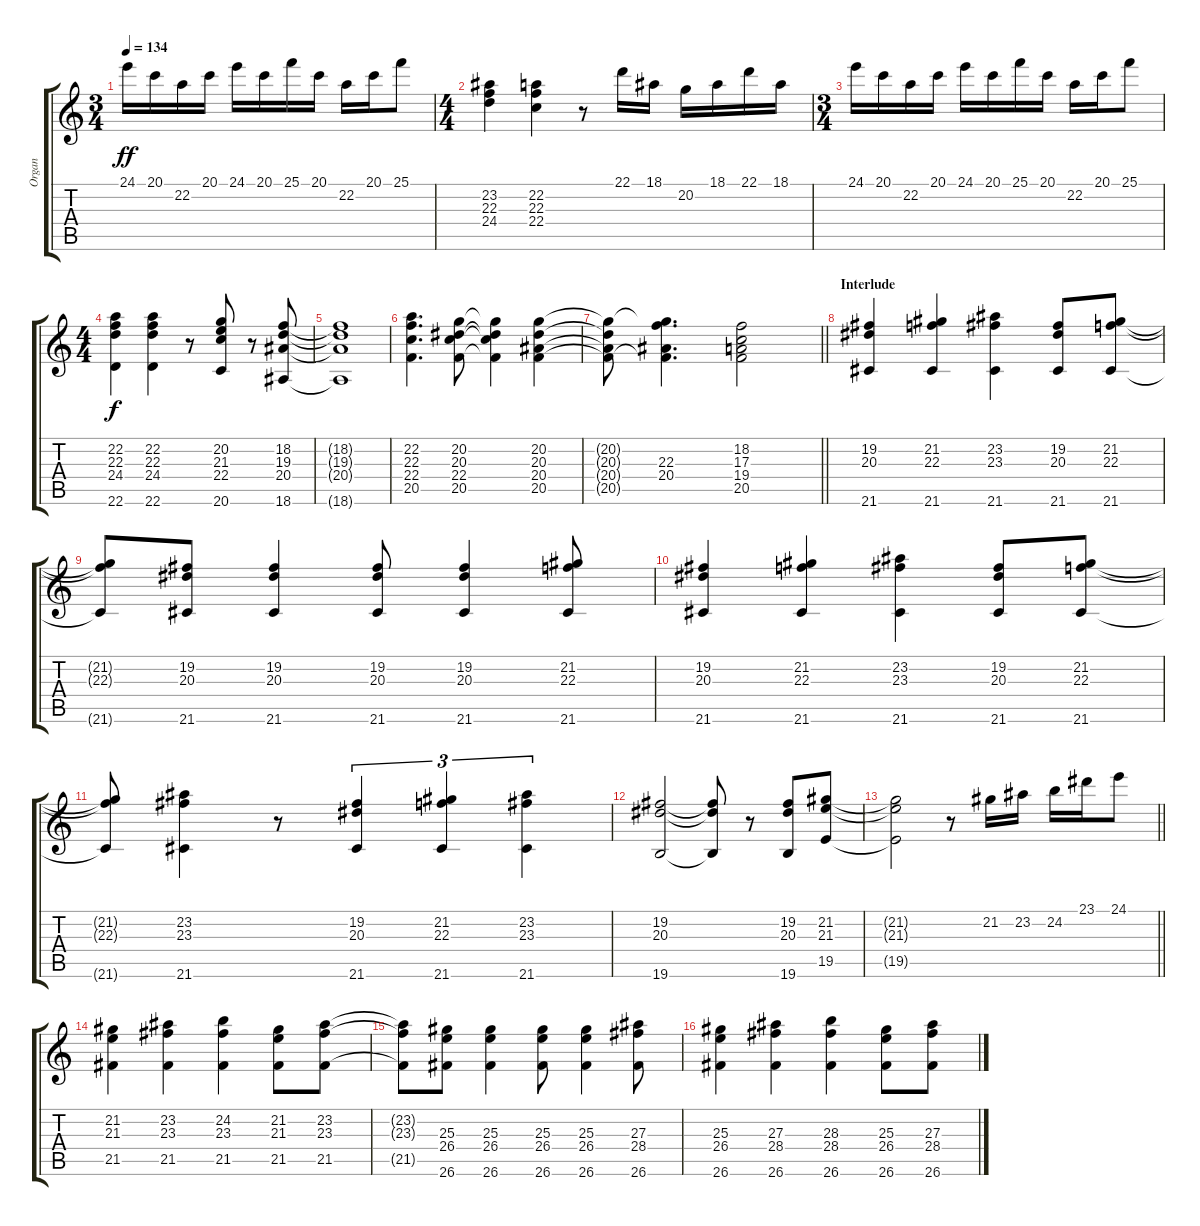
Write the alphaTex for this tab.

\track ("Organ" "Organ") {instrument rockorgan}
\staff {score tabs}
\tuning (E4 B3 G3 D3 A2 E2) {hide}
\ts (3 4)
\tempo 134
\clef g2
\ks c
24.1.16{dy ff} 20.1.16 22.2.16 20.1.16 24.1.16 20.1.16 25.1.16 20.1.16 22.2.16 20.1.16 25.1.8 |
\ts (4 4)
(23.2 22.3 24.4).4 (22.2 22.3 22.4).4 r.8 22.1.16 18.1.16 20.2.16 18.1.16 22.1.16 18.1.16 |
\ts (3 4)
24.1.16 20.1.16 22.2.16 20.1.16 24.1.16 20.1.16 25.1.16 20.1.16 22.2.16 20.1.16 25.1.8 |
\ts (4 4)
(22.2 22.3 24.4 22.6).4{dy f} (22.2 22.3 24.4 22.6).4 r.8 (20.2 21.3 22.4 20.6).8 r.8 (18.2 19.3 20.4 18.6).8 |
(18.2{t} 19.3{t} 20.4{t} 18.6{t}).1 |
(22.2 22.3 22.4 20.5).4{d} (20.2 20.3 22.4 20.5).8 (20.2{t} 20.3{t} 22.4{t} 20.5{t}).4 (20.2 20.3 20.4 20.5).4 |
\barLineRight lightlight
(20.2{t} 20.3{t} 20.4{t} 20.5{t}).8 (20.2{t} 22.3 20.4 20.5{t}).4{d} (18.2 17.3 19.4 20.5).2 |
\section ("" "Interlude")
(19.2 20.3 21.6).4 (21.2 22.3 21.6).4 (23.2 23.3 21.6).4 (19.2 20.3 21.6).8 (21.2 22.3 21.6).8 |
(21.2{t} 22.3{t} 21.6{t}).8 (19.2 20.3 21.6).8 (19.2 20.3 21.6).4 (19.2 20.3 21.6).8 (19.2 20.3 21.6).4 (21.2 22.3 21.6).8 |
(19.2 20.3 21.6).4 (21.2 22.3 21.6).4 (23.2 23.3 21.6).4 (19.2 20.3 21.6).8 (21.2 22.3 21.6).8 |
(21.2{t} 22.3{t} 21.6{t}).8 (23.2 23.3 21.6).4 r.8 (19.2 20.3 21.6).4{tu (3 2)} (21.2 22.3 21.6).4{tu (3 2)} (23.2 23.3 21.6).4{tu (3 2)} |
(19.2 20.3 19.6).2 (19.2{t} 20.3{t} 19.6{t}).8 r.8 (19.2 20.3 19.6).8 (21.2 21.3 19.5).8 |
\barLineRight lightlight
(21.2{t} 21.3{t} 19.5{t}).2 r.8 21.2.16 23.2.16 24.2.16 23.1.16 24.1.8 |
\section ("" "")
(21.2 21.3 21.5).4 (23.2 23.3 21.5).4 (24.2 23.3 21.5).4 (21.2 21.3 21.5).8 (23.2 23.3 21.5).8 |
(23.2{t} 23.3{t} 21.5{t}).8 (25.3 26.4 26.6).8 (25.3 26.4 26.6).4 (25.3 26.4 26.6).8 (25.3 26.4 26.6).4 (27.3 28.4 26.6).8 |
(25.3 26.4 26.6).4 (27.3 28.4 26.6).4 (28.3 28.4 26.6).4 (25.3 26.4 26.6).8 (27.3 28.4 26.6).8
